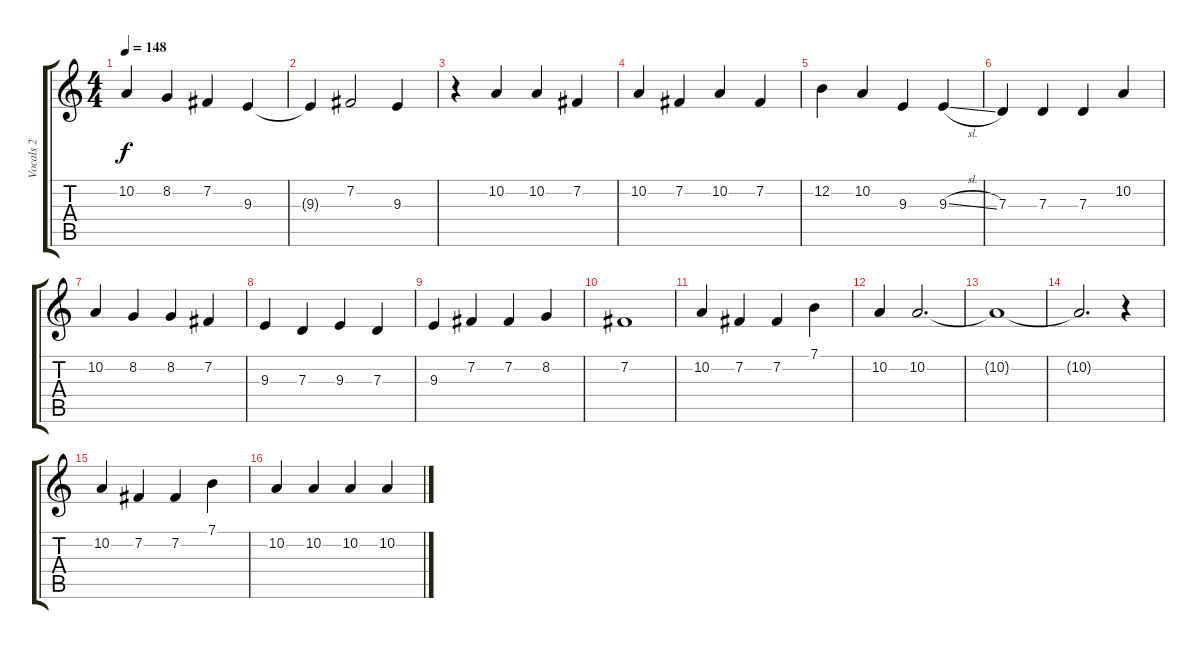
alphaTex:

\track ("Vocals 2" "Vocals 2") {instrument tenorsax}
\staff {score tabs}
\tuning (E4 B3 G3 D3 A2 E2) {hide}
\ts (4 4)
\tempo 148
\clef g2
\ks c
10.2.4{dy f} 8.2.4 7.2.4 9.3.4 |
9.3{t}.4 7.2.2 9.3.4 |
r.4 10.2.4 10.2.4 7.2.4 |
10.2.4 7.2.4 10.2.4 7.2.4 |
12.2.4 10.2.4 9.3.4 9.3{sl}.4 |
7.3.4 7.3.4 7.3.4 10.2.4 |
10.2.4 8.2.4 8.2.4 7.2.4 |
9.3.4 7.3.4 9.3.4 7.3.4 |
9.3.4 7.2.4 7.2.4 8.2.4 |
7.2.1 |
10.2.4 7.2.4 7.2.4 7.1.4 |
10.2.4 10.2.2{d} |
10.2{t}.1 |
10.2{t}.2{d} r.4 |
10.2.4 7.2.4 7.2.4 7.1.4 |
10.2.4 10.2.4 10.2.4 10.2.4
